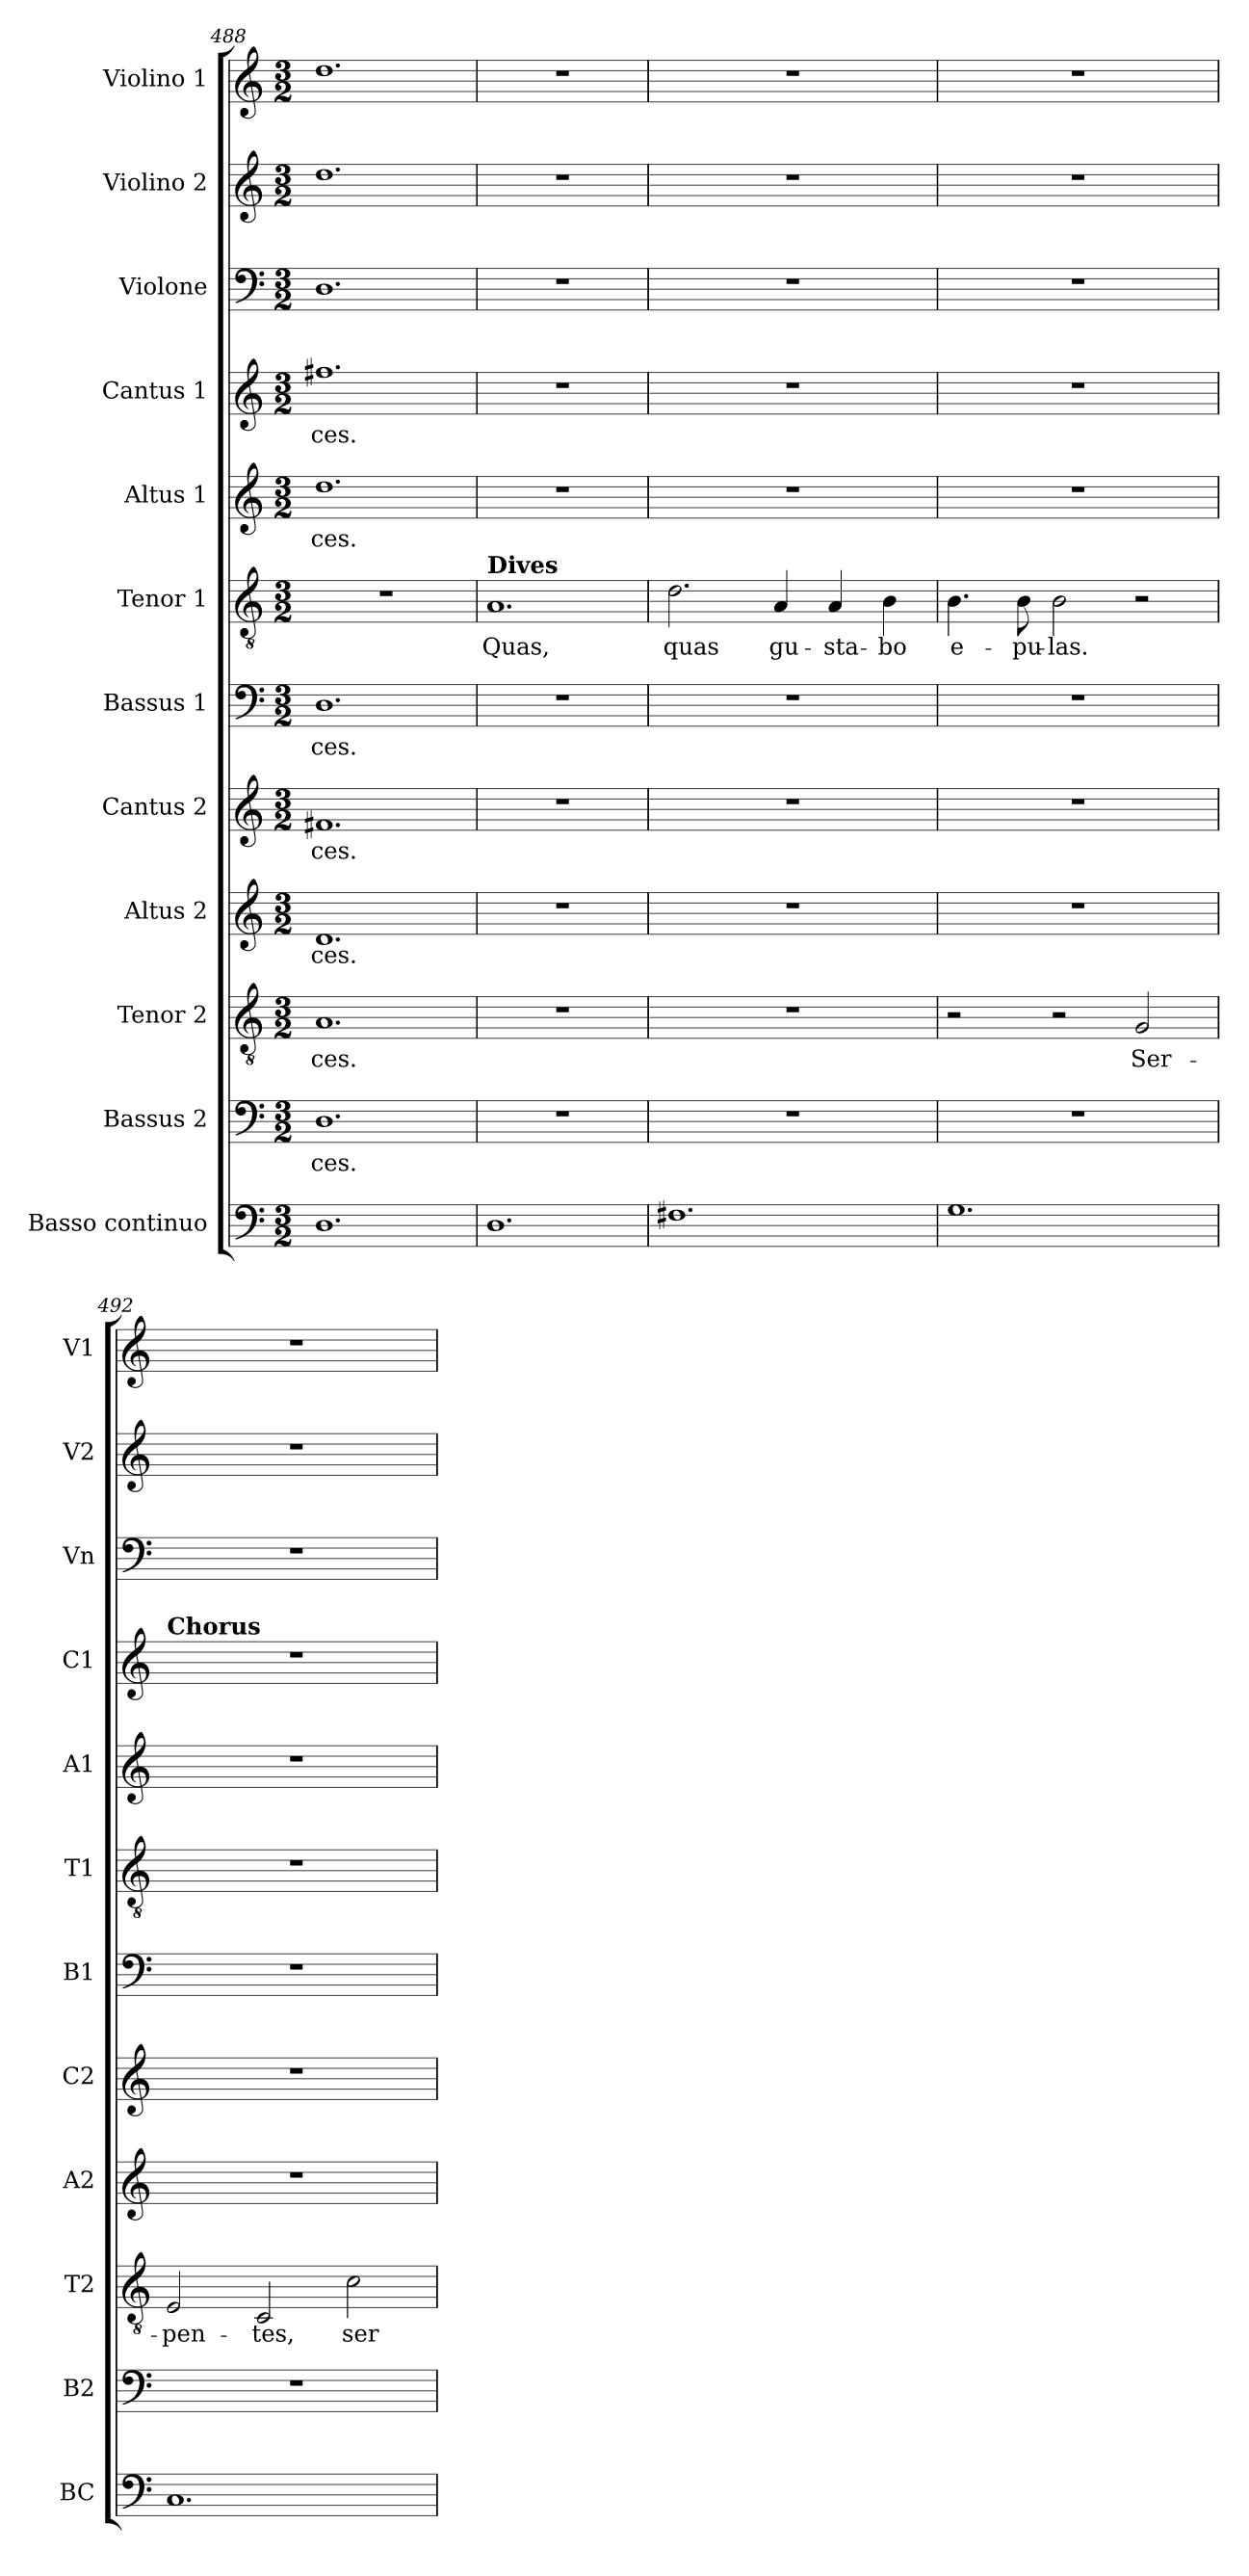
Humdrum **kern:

**kern	**kern	**text	**kern	**text	**kern	**text	**kern	**text	**kern	**text	**kern	**text	**kern	**text	**kern	**text	**kern	**kern	**kern
*part12	*part11	*part11	*part10	*part10	*part9	*part9	*part8	*part8	*part7	*part7	*part6	*part6	*part5	*part5	*part4	*part4	*part3	*part2	*part1
*staff12	*staff11	*staff11	*staff10	*staff10	*staff9	*staff9	*staff8	*staff8	*staff7	*staff7	*staff6	*staff6	*staff5	*staff5	*staff4	*staff4	*staff3	*staff2	*staff1
*I"Basso continuo	*I"Bassus 2	*	*I"Tenor 2	*	*I"Altus 2	*	*I"Cantus 2	*	*I"Bassus 1	*	*I"Tenor 1	*	*I"Altus 1	*	*I"Cantus 1	*	*I"Violone	*I"Violino 2	*I"Violino 1
*I'BC	*I'B2	*	*I'T2	*	*I'A2	*	*I'C2	*	*I'B1	*	*I'T1	*	*I'A1	*	*I'C1	*	*I'Vn	*I'V2	*I'V1
*clefF4	*clefF4	*	*clefGv2	*	*clefG2	*	*clefG2	*	*clefF4	*	*clefGv2	*	*clefG2	*	*clefG2	*	*clefF4	*clefG2	*clefG2
*ITrd7c12	*	*	*	*	*	*	*	*	*	*	*	*	*	*	*	*	*ITrd7c12	*	*
*k[]	*k[]	*	*k[]	*	*k[]	*	*k[]	*	*k[]	*	*k[]	*	*k[]	*	*k[]	*	*k[]	*k[]	*k[]
*C:	*C:	*	*C:	*	*C:	*	*C:	*	*C:	*	*C:	*	*C:	*	*C:	*	*C:	*C:	*C:
*M3/2	*M3/2	*	*M3/2	*	*M3/2	*	*M3/2	*	*M3/2	*	*M3/2	*	*M3/2	*	*M3/2	*	*M3/2	*M3/2	*M3/2
=488	=488	=488	=488	=488	=488	=488	=488	=488	=488	=488	=488	=488	=488	=488	=488	=488	=488	=488	=488
!	!	!LO:LY:b	!	!LO:LY:b	!	!LO:LY:b	!	!LO:LY:b	!	!LO:LY:b	!	!	!	!LO:LY:b	!	!LO:LY:b	!	!	!
1.DD	1.D	-ces.	1.A	-ces.	1.d	-ces.	1.f#X	-ces.	1.D	-ces.	1.r	.	1.dd	-ces.	1.ff#X	-ces.	1.DD	1.dd	1.dd
!!LO:PB:g=z
=489	=489	=489	=489	=489	=489	=489	=489	=489	=489	=489	=489	=489	=489	=489	=489	=489	=489	=489	=489
!	!	!	!	!	!	!	!	!	!	!	!LO:TX:a:B:t=Dives	!	!	!	!	!	!	!	!
!	!	!	!	!	!	!	!	!	!	!	!	!LO:LY:b	!	!	!	!	!	!	!
1.DD	1.r	.	1.r	.	1.r	.	1.r	.	1.r	.	1.A	Quas,	1.r	.	1.r	.	1.r	1.r	1.r
=490	=490	=490	=490	=490	=490	=490	=490	=490	=490	=490	=490	=490	=490	=490	=490	=490	=490	=490	=490
!	!	!	!	!	!	!	!	!	!	!	!	!LO:LY:b	!	!	!	!	!	!	!
1.FF#X	1.r	.	1.r	.	1.r	.	1.r	.	1.r	.	2.d\	quas	1.r	.	1.r	.	1.r	1.r	1.r
!	!	!	!	!	!	!	!	!	!	!	!	!LO:LY:b	!	!	!	!	!	!	!
.	.	.	.	.	.	.	.	.	.	.	4A/	gu-	.	.	.	.	.	.	.
!	!	!	!	!	!	!	!	!	!	!	!	!LO:LY:b	!	!	!	!	!	!	!
.	.	.	.	.	.	.	.	.	.	.	4A/	-sta-	.	.	.	.	.	.	.
!	!	!	!	!	!	!	!	!	!	!	!	!LO:LY:b	!	!	!	!	!	!	!
.	.	.	.	.	.	.	.	.	.	.	4B\	-bo	.	.	.	.	.	.	.
=491	=491	=491	=491	=491	=491	=491	=491	=491	=491	=491	=491	=491	=491	=491	=491	=491	=491	=491	=491
!	!	!	!	!	!	!	!	!	!	!	!	!LO:LY:b	!	!	!	!	!	!	!
1.GG	1.r	.	2r	.	1.r	.	1.r	.	1.r	.	4.B\	e-	1.r	.	1.r	.	1.r	1.r	1.r
!	!	!	!	!	!	!	!	!	!	!	!	!LO:LY:b	!	!	!	!	!	!	!
.	.	.	.	.	.	.	.	.	.	.	8B\	-pu-	.	.	.	.	.	.	.
!	!	!	!	!	!	!	!	!	!	!	!	!LO:LY:b	!	!	!	!	!	!	!
.	.	.	2r	.	.	.	.	.	.	.	2B\	-las.	.	.	.	.	.	.	.
!	!	!	!	!LO:LY:b	!	!	!	!	!	!	!	!	!	!	!	!	!	!	!
.	.	.	2G/	Ser-	.	.	.	.	.	.	2r	.	.	.	.	.	.	.	.
=492	=492	=492	=492	=492	=492	=492	=492	=492	=492	=492	=492	=492	=492	=492	=492	=492	=492	=492	=492
!	!	!	!	!	!	!	!	!	!	!	!	!	!	!	!LO:TX:a:B:t=Chorus	!	!	!	!
!	!	!	!	!LO:LY:b	!	!	!	!	!	!	!	!	!	!	!	!	!	!	!
1.CC	1.r	.	2E/	-pen-	1.r	.	1.r	.	1.r	.	1.r	.	1.r	.	1.r	.	1.r	1.r	1.r
!	!	!	!	!LO:LY:b	!	!	!	!	!	!	!	!	!	!	!	!	!	!	!
.	.	.	2C/	-tes,	.	.	.	.	.	.	.	.	.	.	.	.	.	.	.
!	!	!	!	!LO:LY:b	!	!	!	!	!	!	!	!	!	!	!	!	!	!	!
.	.	.	2c\	ser-	.	.	.	.	.	.	.	.	.	.	.	.	.	.	.
=	=	=	=	=	=	=	=	=	=	=	=	=	=	=	=	=	=	=	=
*-	*-	*-	*-	*-	*-	*-	*-	*-	*-	*-	*-	*-	*-	*-	*-	*-	*-	*-	*-
